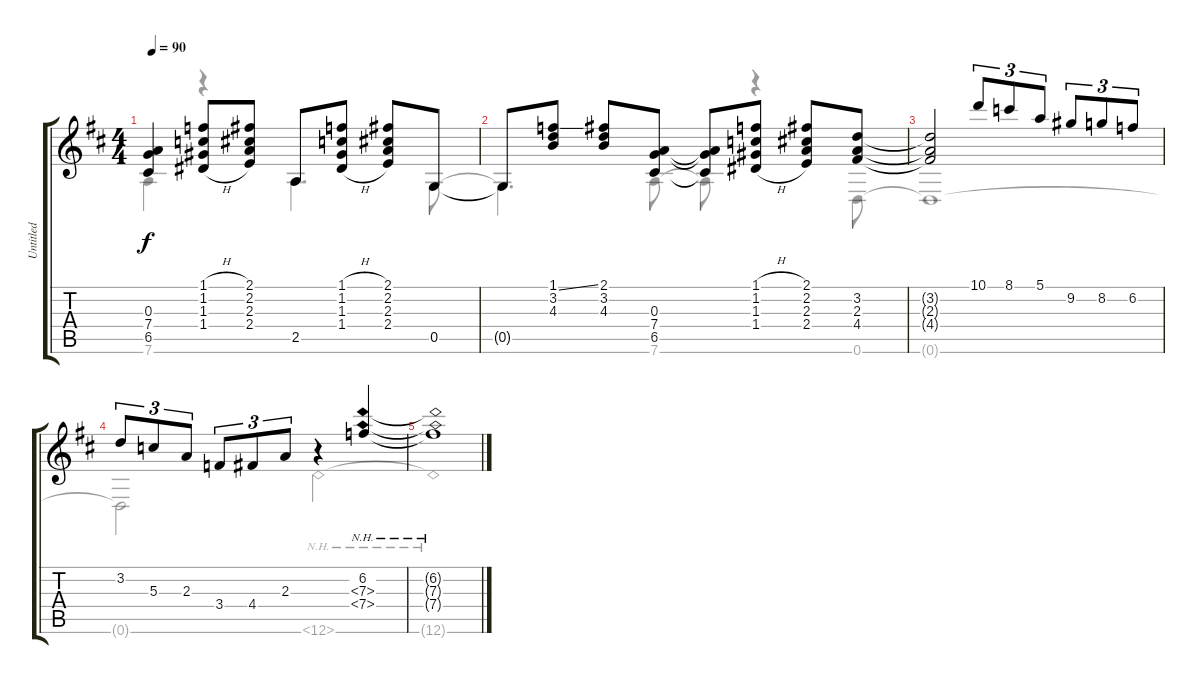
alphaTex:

\track ("Untitled" "Untitled") {instrument electricguitarjazz}
\staff {score tabs}
\tuning (E4 B3 G3 D3 G2 D2) {hide}
\voice
\ts (4 4)
\tempo 90
\clef g2
\ks d
(0.3 7.4 6.5).4{dy f} (1.1{h} 1.2{h} 1.3{h} 1.4{h}).8 (2.1 2.2 2.3 2.4).8 2.5.8 (1.1{h} 1.2{h} 1.3{h} 1.4{h}).8 (2.1 2.2 2.3 2.4).8 0.5.8 |
0.5{t}.8 (1.1{ss} 3.2 4.3).8 (2.1 3.2 4.3).8 (0.3 7.4 6.5).8 (0.3{t} 7.4{t} 6.5{t}).8 (1.1{h} 1.2{h} 1.3{h} 1.4{h}).8 (2.1 2.2 2.3 2.4).8 (3.2 2.3 4.4).8 |
(3.2{t} 2.3{t} 4.4{t}).2 10.1.8{tu (3 2)} 8.1.8{tu (3 2)} 5.1.8{tu (3 2)} 9.2.8{tu (3 2)} 8.2.8{tu (3 2)} 6.2.8{tu (3 2)} |
3.2.8{tu (3 2)} 5.3.8{tu (3 2)} 2.3.8{tu (3 2)} 3.4.8{tu (3 2)} 4.4.8{tu (3 2)} 2.3.8{tu (3 2)} r.4 (6.2 7.3{nh} 7.4{nh}).4 |
(6.2{t} 7.3{nh t} 7.4{nh t}).1
\voice
\clef g2
\ottava regular
\simile none
\ks d
7.6.4{dy f} r.4 2.5.4{d} 0.5.8 |
0.5{t}.4{d} 7.6.8 7.6{t}.8 r.4 0.6.8 |
0.6{t}.1 |
0.6{t}.2 12.6{nh}.2 |
12.6{nh t}.1
